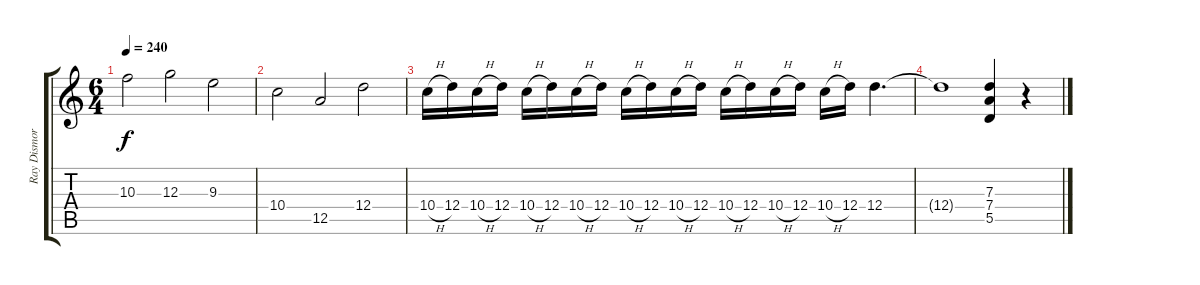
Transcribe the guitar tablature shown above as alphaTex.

\track ("Ray Dismore" "Ray Dismor") {instrument distortionguitar}
\staff {score tabs}
\tuning (E4 B3 G3 D3 A2 E2) {hide}
\ts (6 4)
\tempo 240
\clef g2
\ks c
10.3.2{dy f} 12.3.2 9.3.2 |
10.4.2 12.5.2 12.4.2 |
10.4{h}.16 12.4.16 10.4{h}.16 12.4.16 10.4{h}.16 12.4.16 10.4{h}.16 12.4.16 10.4{h}.16 12.4.16 10.4{h}.16 12.4.16 10.4{h}.16 12.4.16 10.4{h}.16 12.4.16 10.4{h}.16 12.4.16 12.4.4{d} |
12.4{t}.1 (7.3 7.4 5.5).4 r.4
